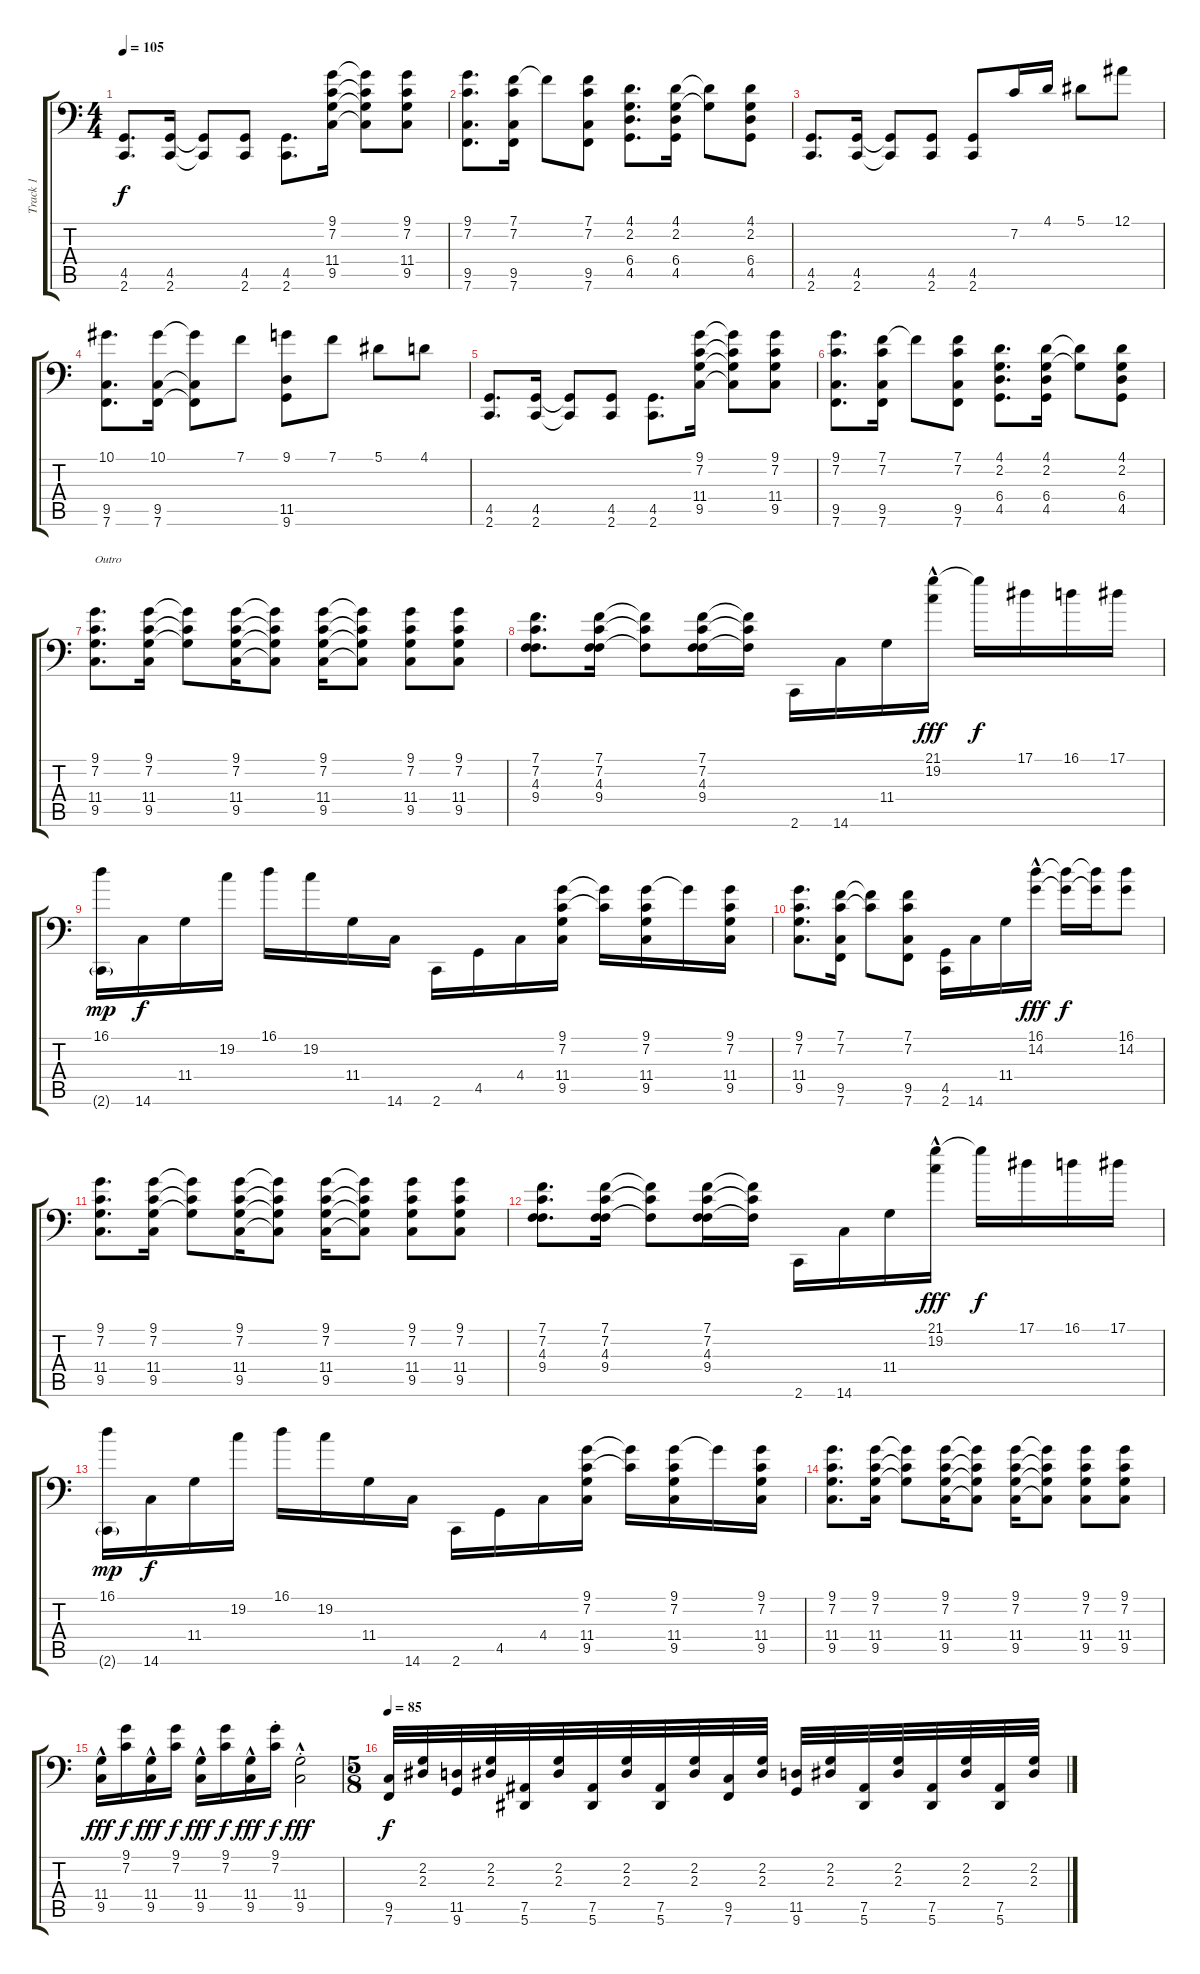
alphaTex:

\track ("Track 1" "Track 1") {instrument acousticgrandpiano}
\staff {score tabs}
\tuning (Bb3 F3 Db3 Ab2 Eb2 Bb1) {hide}
\ts (4 4)
\tempo 105
\clef f4
\ks c
(4.5 2.6).8{d dy f} (4.5 2.6).16 (4.5{t} 2.6{t}).8 (4.5 2.6).8 (4.5 2.6).8{d} (9.1 7.2 11.4 9.5).16 (9.1{t} 7.2{t} 11.4{t} 9.5{t}).8 (9.1 7.2 11.4 9.5).8 |
(9.1 7.2 9.5 7.6).8{d} (7.1 7.2 9.5 7.6).16 7.1{t}.8 (7.1 7.2 9.5 7.6).8 (4.1 2.2 6.4 4.5).8{d} (4.1 2.2 6.4 4.5).16 (4.1{t} 2.2{t}).8 (4.1 2.2 6.4 4.5).8 |
(4.5 2.6).8{d} (4.5 2.6).16 (4.5{t} 2.6{t}).8 (4.5 2.6).8 (4.5 2.6).8 7.2.16 4.1.16 5.1.8 12.1.8 |
(10.1 9.5 7.6).8{d} (10.1 9.5 7.6).16 (10.1{t} 9.5{t} 7.6{t}).8 7.1.8 (9.1 11.5 9.6).8 7.1.8 5.1.8 4.1.8 |
(4.5 2.6).8{d} (4.5 2.6).16 (4.5{t} 2.6{t}).8 (4.5 2.6).8 (4.5 2.6).8{d} (9.1 7.2 11.4 9.5).16 (9.1{t} 7.2{t} 11.4{t} 9.5{t}).8 (9.1 7.2 11.4 9.5).8 |
(9.1 7.2 9.5 7.6).8{d} (7.1 7.2 9.5 7.6).16 7.1{t}.8 (7.1 7.2 9.5 7.6).8 (4.1 2.2 6.4 4.5).8{d} (4.1 2.2 6.4 4.5).16 (4.1{t} 2.2{t}).8 (4.1 2.2 6.4 4.5).8 |
(9.1 7.2 11.4 9.5).8{d txt "Outro" volume 16} (9.1 7.2 11.4 9.5).16 (9.1{t} 7.2{t} 11.4{t}).8 (9.1 7.2 11.4 9.5).16 (9.1{t} 7.2{t} 11.4{t} 9.5{t}).8 (9.1 7.2 11.4 9.5).16 (9.1{t} 7.2{t} 11.4{t} 9.5{t}).8 (9.1 7.2 11.4 9.5).8 (9.1 7.2 11.4 9.5).8 |
(7.1 7.2 4.3 9.4).8{d} (7.1 7.2 4.3 9.4).16 (7.1{t} 7.2{t} 9.4{t}).8 (7.1 7.2 4.3 9.4).16 (7.1{t} 7.2{t} 9.4{t}).16 2.6.16 14.6.16 11.4.16 (21.1{hac} 19.2{hac}).16{dy fff} 21.1{t}.16{dy f} 17.1.16 16.1.16 17.1.16 |
(16.1 2.6{g}).16{dy mp} 14.6.16{dy f} 11.4.16 19.2.16 16.1.16 19.2.16 11.4.16 14.6.16 2.6.16 4.5.16 4.4.16 (9.1 7.2 11.4 9.5).16 (9.1{t} 7.2{t}).16 (9.1 7.2 11.4 9.5).16 9.1{t}.16 (9.1 7.2 11.4 9.5).16 |
(9.1 7.2 11.4 9.5).8{d} (7.1 7.2 9.5 7.6).16 (7.1{t} 7.2{t}).8 (7.1 7.2 9.5 7.6).8 (4.5 2.6).16 14.6.16 11.4.16 (16.1{hac} 14.2{hac}).16{dy fff} (16.1{t} 14.2{t}).16{dy f} (16.1{t} 14.2{t}).16 (16.1 14.2).8 |
(9.1 7.2 11.4 9.5).8{d} (9.1 7.2 11.4 9.5).16 (9.1{t} 7.2{t} 11.4{t}).8 (9.1 7.2 11.4 9.5).16 (9.1{t} 7.2{t} 11.4{t} 9.5{t}).8 (9.1 7.2 11.4 9.5).16 (9.1{t} 7.2{t} 11.4{t} 9.5{t}).8 (9.1 7.2 11.4 9.5).8 (9.1 7.2 11.4 9.5).8 |
(7.1 7.2 4.3 9.4).8{d} (7.1 7.2 4.3 9.4).16 (7.1{t} 7.2{t} 9.4{t}).8 (7.1 7.2 4.3 9.4).16 (7.1{t} 7.2{t} 9.4{t}).16 2.6.16 14.6.16 11.4.16 (21.1{hac} 19.2{hac}).16{dy fff} 21.1{t}.16{dy f} 17.1.16 16.1.16 17.1.16 |
(16.1 2.6{g}).16{dy mp} 14.6.16{dy f} 11.4.16 19.2.16 16.1.16 19.2.16 11.4.16 14.6.16 2.6.16 4.5.16 4.4.16 (9.1 7.2 11.4 9.5).16 (9.1{t} 7.2{t}).16 (9.1 7.2 11.4 9.5).16 9.1{t}.16 (9.1 7.2 11.4 9.5).16 |
(9.1 7.2 11.4 9.5).8{d} (9.1 7.2 11.4 9.5).16 (9.1{t} 7.2{t} 11.4{t}).8 (9.1 7.2 11.4 9.5).16 (9.1{t} 7.2{t} 11.4{t} 9.5{t}).8 (9.1 7.2 11.4 9.5).16 (9.1{t} 7.2{t} 11.4{t} 9.5{t}).8 (9.1 7.2 11.4 9.5).8 (9.1 7.2 11.4 9.5).8 |
(11.4{hac} 9.5{hac}).16{dy fff} (9.1 7.2).16{dy f} (11.4{hac} 9.5{hac}).16{dy fff} (9.1 7.2).16{dy f} (11.4{hac} 9.5{hac}).16{dy fff} (9.1 7.2).16{dy f} (11.4{hac} 9.5{hac}).16{dy fff} (9.1{st} 7.2{st}).16{dy f} (11.4{hac st} 9.5{hac st}).2{dy fff} |
\ts (5 8)
\tempo 85
(9.5 7.6).32{dy f} (2.2 2.3).32 (11.5 9.6).32 (2.2 2.3).32 (7.5 5.6).32 (2.2 2.3).32 (7.5 5.6).32 (2.2 2.3).32 (7.5 5.6).32 (2.2 2.3).32 (9.5 7.6).32 (2.2 2.3).32 (11.5 9.6).32 (2.2 2.3).32 (7.5 5.6).32 (2.2 2.3).32 (7.5 5.6).32 (2.2 2.3).32 (7.5 5.6).32 (2.2 2.3).32
